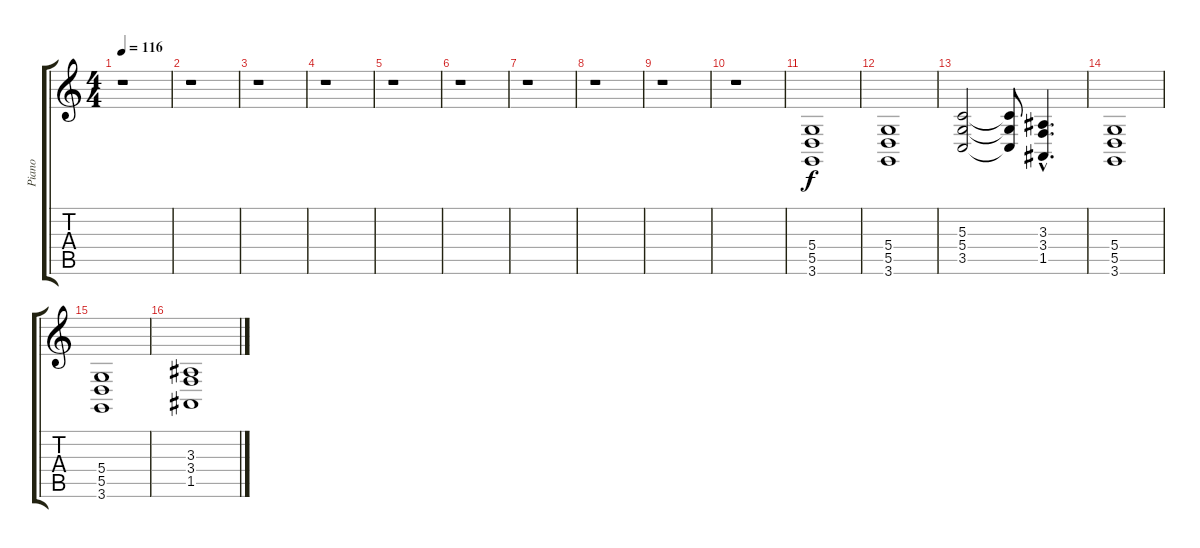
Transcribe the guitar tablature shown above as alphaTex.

\track ("Piano" "Piano") {instrument acousticgrandpiano}
\staff {score tabs}
\tuning (E4 B3 G3 D3 A2 E2) {hide}
\ts (4 4)
\tempo 116
\clef g2
\ks c
r.1{dy f instrument acousticgrandpiano} |
r.1 |
r.1 |
r.1 |
r.1 |
r.1 |
r.1 |
r.1 |
r.1 |
r.1 |
(5.4 5.5 3.6).1 |
(5.4 5.5 3.6).1 |
(5.3 5.4 3.5).2 (5.3{t} 5.4{t} 3.5{t}).8 (3.3{hac} 3.4{hac} 1.5{hac}).4{d} |
(5.4 5.5 3.6).1 |
(5.4 5.5 3.6).1 |
(3.3 3.4 1.5).1
